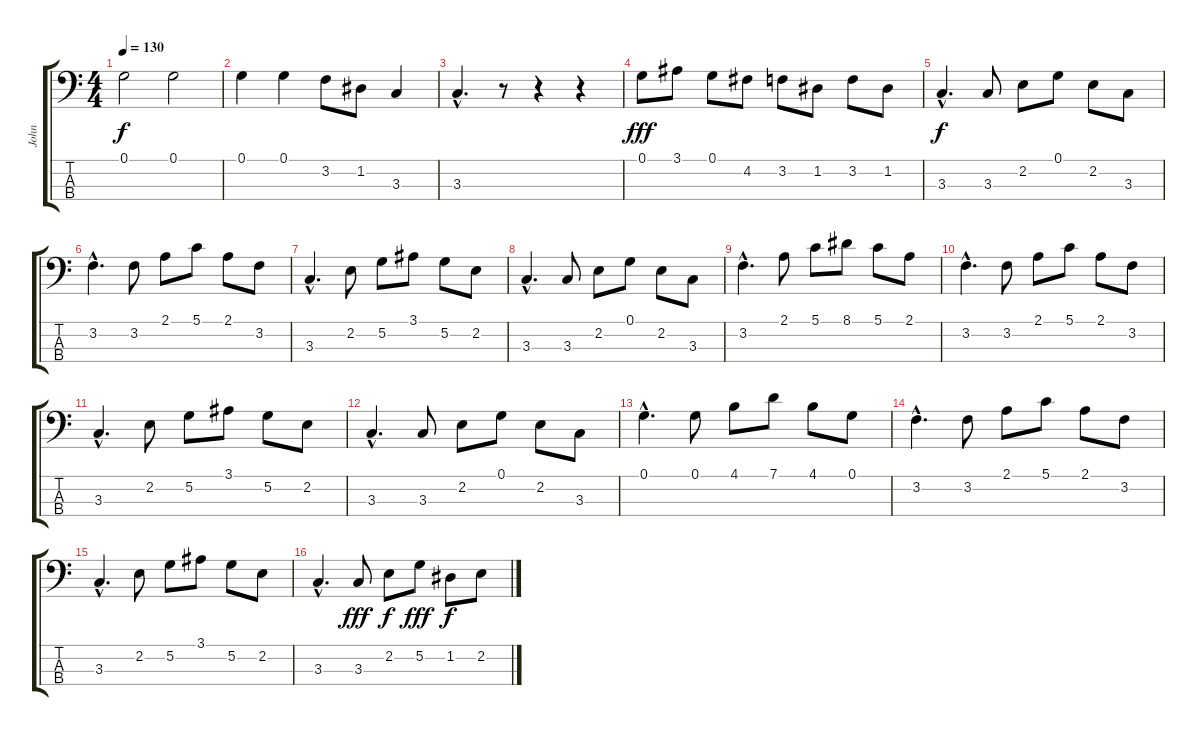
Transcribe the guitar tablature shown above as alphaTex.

\track ("John" "John") {instrument electricbasspick}
\staff {score tabs}
\tuning (G2 D2 A1 E1) {hide}
\ts (4 4)
\tempo 130
\clef f4
\ks c
0.1.2{dy f} 0.1.2 |
0.1.4 0.1.4 3.2.8 1.2.8 3.3.4 |
3.3{hac}.4{d} r.8 r.4 r.4 |
0.1.8{dy fff} 3.1.8 0.1.8 4.2.8 3.2.8 1.2.8 3.2.8 1.2.8 |
3.3{hac}.4{d dy f} 3.3.8 2.2.8 0.1.8 2.2.8 3.3.8 |
3.2{hac}.4{d} 3.2.8 2.1.8 5.1.8 2.1.8 3.2.8 |
3.3{hac}.4{d} 2.2.8 5.2.8 3.1.8 5.2.8 2.2.8 |
3.3{hac}.4{d} 3.3.8 2.2.8 0.1.8 2.2.8 3.3.8 |
3.2{hac}.4{d} 2.1.8 5.1.8 8.1.8 5.1.8 2.1.8 |
3.2{hac}.4{d} 3.2.8 2.1.8 5.1.8 2.1.8 3.2.8 |
3.3{hac}.4{d} 2.2.8 5.2.8 3.1.8 5.2.8 2.2.8 |
3.3{hac}.4{d} 3.3.8 2.2.8 0.1.8 2.2.8 3.3.8 |
0.1{hac}.4{d} 0.1.8 4.1.8 7.1.8 4.1.8 0.1.8 |
3.2{hac}.4{d} 3.2.8 2.1.8 5.1.8 2.1.8 3.2.8 |
3.3{hac}.4{d} 2.2.8 5.2.8 3.1.8 5.2.8 2.2.8 |
3.3{hac}.4{d} 3.3.8{dy fff} 2.2.8{dy f} 5.2.8{dy fff} 1.2.8{dy f} 2.2.8
